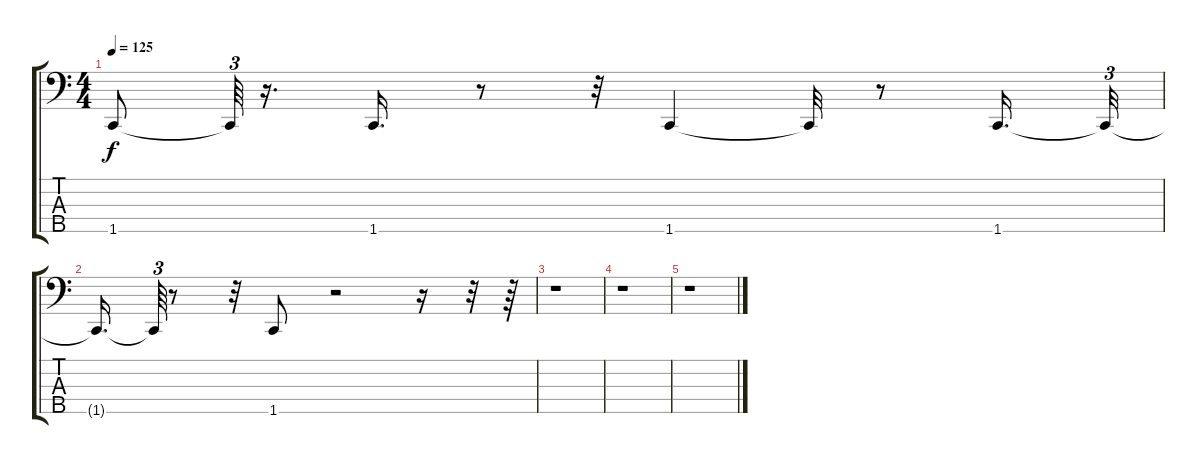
\track "" {instrument electricbassfinger}
\staff {score tabs}
\tuning (G2 D2 A1 E1 B0) {hide}
\ts (4 4)
\tempo 125
\clef f4
\ks c
1.5{t}.8{dy f} 1.5{t}.64{tu (3 2)} r.16{d} 1.5.16{d} r.8 r.32 1.5.4 1.5{t}.32 r.8 1.5.16{d} 1.5{t}.32{tu (3 2)} |
1.5{t}.16{d} 1.5{t}.64{tu (3 2)} r.8 r.32 1.5.8 r.2 r.16 r.32 r.64 |
r.1 |
r.1 |
r.1
